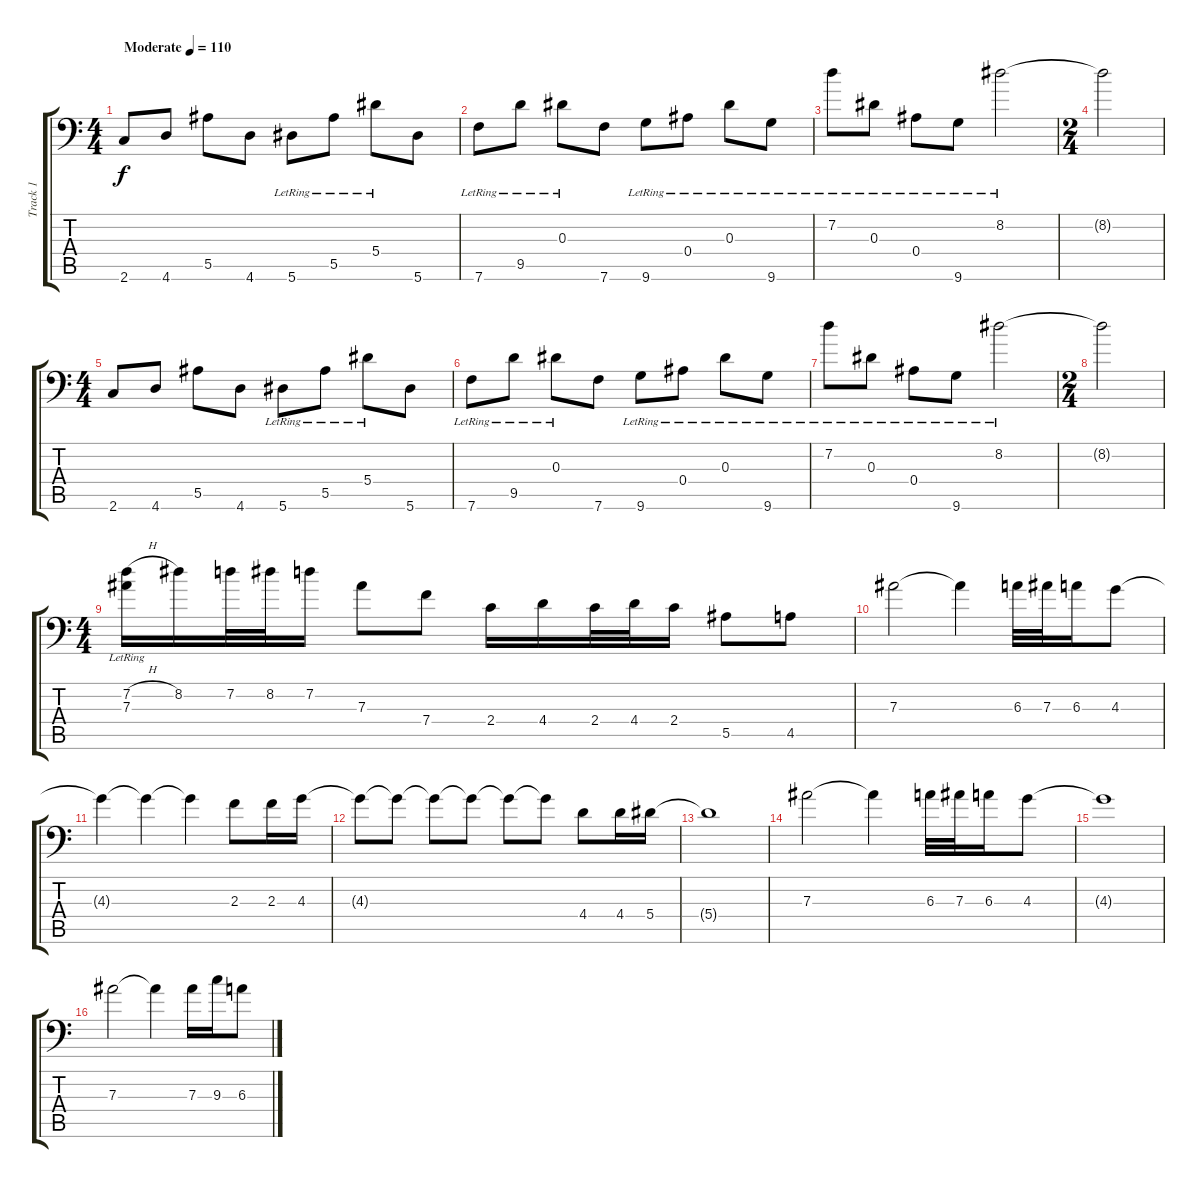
\track ("Track 1" "Track 1") {instrument electricguitarclean}
\staff {score tabs}
\tuning (C4 G3 Eb3 Bb2 F2 Bb1) {hide}
\ts (4 4)
\tempo (110 "Moderate")
\clef f4
\ks c
2.6.8{dy f instrument electricguitarclean} 4.6.8 5.5.8 4.6.8 5.6{lr}.8 5.5{lr}.8 5.4{lr}.8 5.6.8 |
7.6{lr}.8 9.5{lr}.8 0.3{lr}.8 7.6.8 9.6{lr}.8 0.4{lr}.8 0.3{lr}.8 9.6{lr}.8 |
7.2{lr}.8 0.3{lr}.8 0.4{lr}.8 9.6{lr}.8 8.2{lr}.2 |
\ts (2 4)
8.2{t}.2 |
\ts (4 4)
2.6.8 4.6.8 5.5.8 4.6.8 5.6{lr}.8 5.5{lr}.8 5.4{lr}.8 5.6.8 |
7.6{lr}.8 9.5{lr}.8 0.3{lr}.8 7.6.8 9.6{lr}.8 0.4{lr}.8 0.3{lr}.8 9.6{lr}.8 |
7.2{lr}.8 0.3{lr}.8 0.4{lr}.8 9.6{lr}.8 8.2{lr}.2 |
\ts (2 4)
8.2{t}.2 |
\ts (4 4)
(7.2{h} 7.3{lr}).16 8.2.16 7.2.32 8.2.32 7.2.16 7.3.8 7.4.8 2.4.16 4.4.16 2.4.32 4.4.32 2.4.16 5.5.8 4.5.8 |
7.3.2 7.3{t}.4 6.3.32 7.3.32 6.3.16 4.3.8 |
4.3{t}.4 4.3{t}.4 4.3{t}.4 2.3.8 2.3.16 4.3.16 |
4.3{t}.8 4.3{t}.8 4.3{t}.8 4.3{t}.8 4.3{t}.8 4.3{t}.8 4.4.8 4.4.16 5.4.16 |
5.4{t}.1 |
7.3.2 7.3{t}.4 6.3.32 7.3.32 6.3.16 4.3.8 |
4.3{t}.1 |
7.3.2 7.3{t}.4 7.3.16 9.3.16 6.3.8
